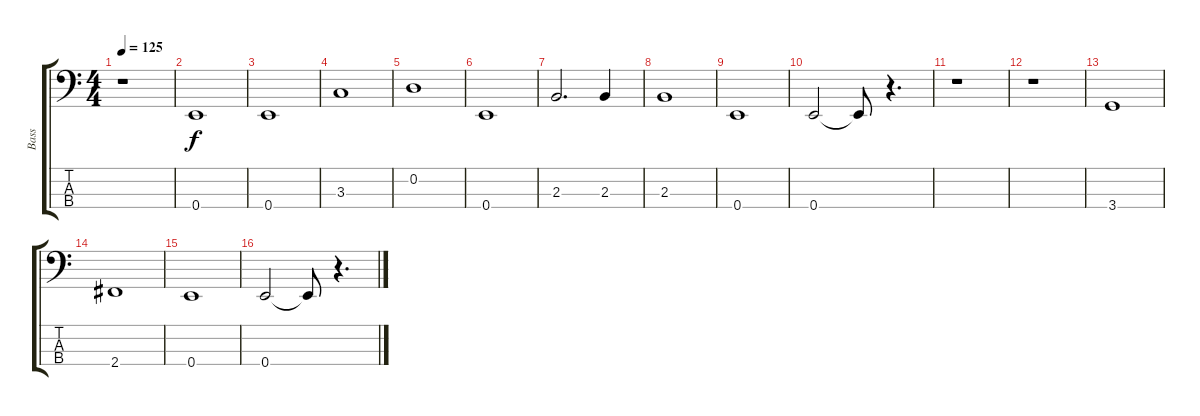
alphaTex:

\track ("Bass" "Bass") {instrument fretlessbass}
\staff {score tabs}
\tuning (G2 D2 A1 E1) {hide}
\ts (4 4)
\tempo 125
\clef f4
\ks c
r.1{dy f} |
0.4.1 |
0.4.1 |
3.3.1 |
0.2.1 |
0.4.1 |
2.3.2{d} 2.3.4 |
2.3.1 |
0.4.1 |
0.4.2 0.4{t}.8 r.4{d} |
r.1 |
r.1 |
3.4.1 |
2.4.1 |
0.4.1 |
0.4.2 0.4{t}.8 r.4{d}
